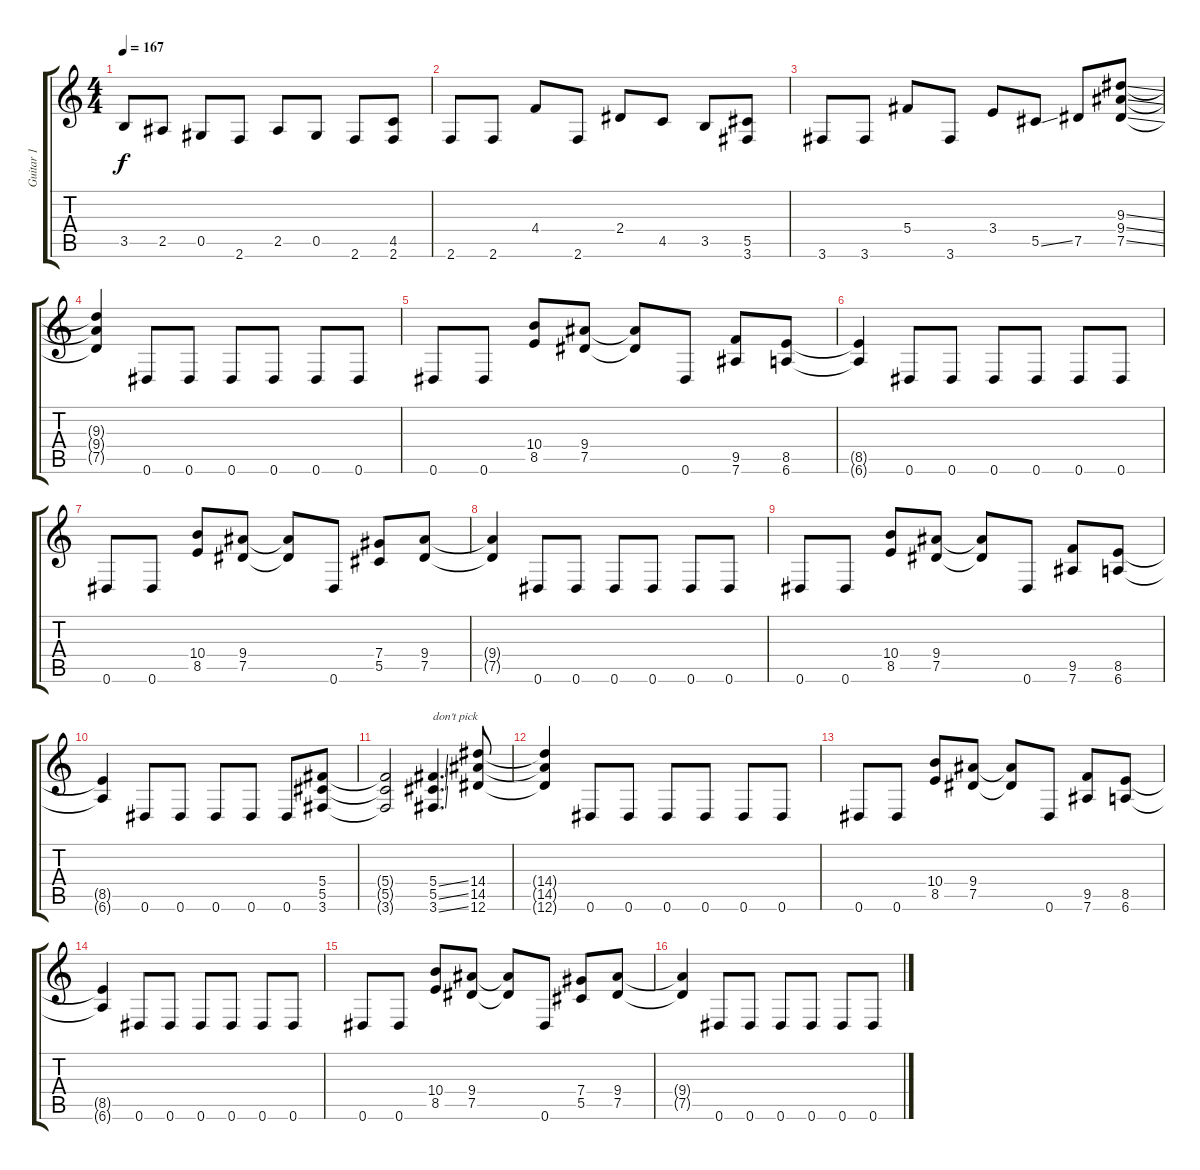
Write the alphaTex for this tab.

\track ("Guitar 1" "Guitar 1") {instrument distortionguitar}
\staff {score tabs}
\tuning (Eb4 Bb3 Gb3 Db3 Ab2 Eb2) {hide}
\ts (4 4)
\tempo 167
\clef g2
\ks c
3.5.8{dy f} 2.5.8 0.5.8 2.6.8 2.5.8 0.5.8 2.6.8 (4.5 2.6).8 |
2.6.8 2.6.8 4.4.8 2.6.8 2.4.8 4.5.8 3.5.8 (5.5 3.6).8 |
3.6.8 3.6.8 5.4.8 3.6.8 3.4.8 5.5{ss}.8 7.5.8 (9.3{ss} 9.4{ss} 7.5{ss}).8 |
(9.3{t} 9.4{t} 7.5{t}).4 0.6.8 0.6.8 0.6.8 0.6.8 0.6.8 0.6.8 |
0.6.8 0.6.8 (10.4 8.5).8 (9.4 7.5).8 (9.4{t} 7.5{t}).8 0.6.8 (9.5 7.6).8 (8.5 6.6).8 |
(8.5{t} 6.6{t}).4 0.6.8 0.6.8 0.6.8 0.6.8 0.6.8 0.6.8 |
0.6.8 0.6.8 (10.4 8.5).8 (9.4 7.5).8 (9.4{t} 7.5{t}).8 0.6.8 (7.4 5.5).8 (9.4 7.5).8 |
(9.4{t} 7.5{t}).4 0.6.8 0.6.8 0.6.8 0.6.8 0.6.8 0.6.8 |
0.6.8 0.6.8 (10.4 8.5).8 (9.4 7.5).8 (9.4{t} 7.5{t}).8 0.6.8 (9.5 7.6).8 (8.5 6.6).8 |
(8.5{t} 6.6{t}).4 0.6.8 0.6.8 0.6.8 0.6.8 0.6.8 (5.4 5.5 3.6).8 |
(5.4{t} 5.5{t} 3.6{t}).2 (5.4{ss} 5.5{ss} 3.6{ss}).4{d txt "don't pick"} (14.4 14.5 12.6).8 |
(14.4{t} 14.5{t} 12.6{t}).4 0.6.8 0.6.8 0.6.8 0.6.8 0.6.8 0.6.8 |
0.6.8 0.6.8 (10.4 8.5).8 (9.4 7.5).8 (9.4{t} 7.5{t}).8 0.6.8 (9.5 7.6).8 (8.5 6.6).8 |
(8.5{t} 6.6{t}).4 0.6.8 0.6.8 0.6.8 0.6.8 0.6.8 0.6.8 |
0.6.8 0.6.8 (10.4 8.5).8 (9.4 7.5).8 (9.4{t} 7.5{t}).8 0.6.8 (7.4 5.5).8 (9.4 7.5).8 |
(9.4{t} 7.5{t}).4 0.6.8 0.6.8 0.6.8 0.6.8 0.6.8 0.6.8
